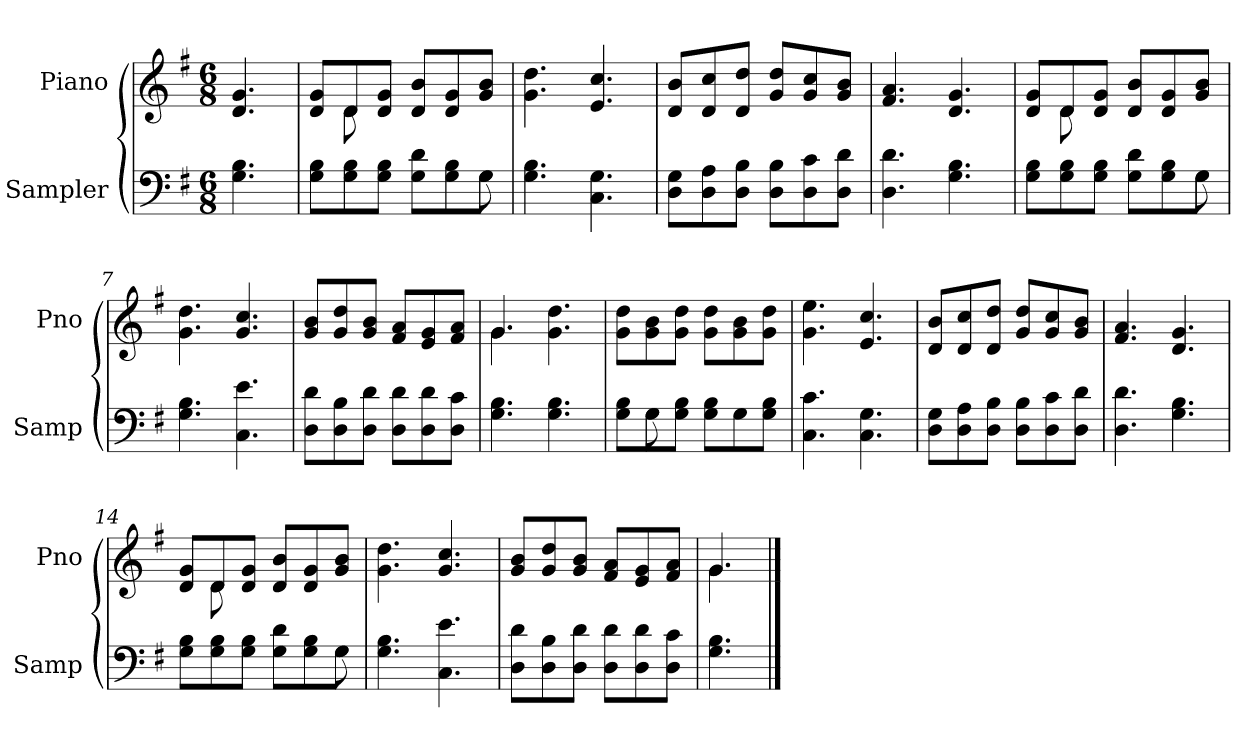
**kern	**kern
*part2	*part1
*staff2	*staff1
*I"Sampler	*I"Piano
*I'Samp	*I'Pno
*clefF4	*clefG2
*k[f#]	*k[f#]
*G:	*G:
*M6/8	*M6/8
=1	=1
4.G 4.B	4.d 4.g
=2	=2
*^	*^
8G\ 8B\L	8ryy	8d/ 8g/L	8ryy
*v	*v	*	*
8G\ 8B\	8d/	8d
8G\ 8B\J	8d/ 8g/J	2ryy
8G\ 8d\L	8d/ 8b/L	.
8G\ 8B\	8d/ 8g/	.
*^	*	*
8G\J	8G	8g/ 8b/J	.
*v	*v	*	*
*	*v	*v
=3	=3
4.G 4.B	4.g 4.dd
4.C 4.G	4.e 4.cc
=4	=4
8D\ 8G\L	8d/ 8b/L
8D\ 8A\	8d/ 8cc/
8D\ 8B\J	8d/ 8dd/J
8D\ 8B\L	8g/ 8dd/L
8D\ 8c\	8g/ 8cc/
8D\ 8d\J	8g/ 8b/J
=5	=5
4.D 4.d	4.f# 4.a
4.G 4.B	4.d 4.g
=6	=6
*^	*^
8G\ 8B\L	8ryy	8d/ 8g/L	8ryy
*v	*v	*	*
8G\ 8B\	8d/	8d
8G\ 8B\J	8d/ 8g/J	2ryy
8G\ 8d\L	8d/ 8b/L	.
8G\ 8B\	8d/ 8g/	.
*^	*	*
8G\J	8G	8g/ 8b/J	.
*v	*v	*	*
*	*v	*v
=7	=7
4.G 4.B	4.g 4.dd
4.C 4.e	4.g 4.cc
=8	=8
8D\ 8d\L	8g/ 8b/L
8D\ 8B\	8g/ 8dd/
8D\ 8d\J	8g/ 8b/J
8D\ 8d\L	8f#/ 8a/L
8D\ 8d\	8e/ 8g/
8D\ 8c\J	8f#/ 8a/J
=9	=9
*	*^
4.G 4.B	4.g/	4.g
4.G 4.B	4.g 4.dd	4.ryy
*	*v	*v
=10	=10
*^	*
8G\ 8B\L	8ryy	8g\ 8dd\L
8G\	8G	8g\ 8b\
8G\ 8B\J	2ryy	8g\ 8dd\J
8G\ 8B\L	.	8g\ 8dd\L
8G\	.	8g\ 8b\
8G\ 8B\J	.	8g\ 8dd\J
*v	*v	*
=11	=11
4.C 4.c	4.g 4.ee
4.C 4.G	4.e 4.cc
=12	=12
8D\ 8G\L	8d/ 8b/L
8D\ 8A\	8d/ 8cc/
8D\ 8B\J	8d/ 8dd/J
8D\ 8B\L	8g/ 8dd/L
8D\ 8c\	8g/ 8cc/
8D\ 8d\J	8g/ 8b/J
=13	=13
4.D 4.d	4.f# 4.a
4.G 4.B	4.d 4.g
=14	=14
*^	*^
8G\ 8B\L	8ryy	8d/ 8g/L	8ryy
*v	*v	*	*
8G\ 8B\	8d/	8d
8G\ 8B\J	8d/ 8g/J	2ryy
8G\ 8d\L	8d/ 8b/L	.
8G\ 8B\	8d/ 8g/	.
*^	*	*
8G\J	8G	8g/ 8b/J	.
*v	*v	*	*
*	*v	*v
=15	=15
4.G 4.B	4.g 4.dd
4.C 4.e	4.g 4.cc
=16	=16
8D\ 8d\L	8g/ 8b/L
8D\ 8B\	8g/ 8dd/
8D\ 8d\J	8g/ 8b/J
8D\ 8d\L	8f#/ 8a/L
8D\ 8d\	8e/ 8g/
8D\ 8c\J	8f#/ 8a/J
=17	=17
*	*^
4.G 4.B	4.g/	4.g
*	*v	*v
==	==
*-	*-
